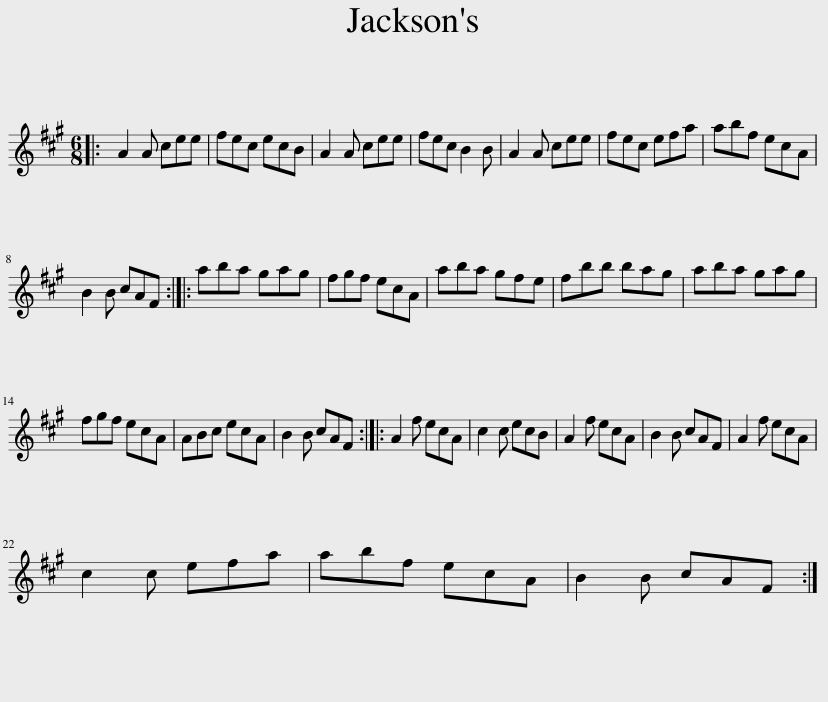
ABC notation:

X:1
L:1/8
M:6/8
I:linebreak $
K:A
V:1 treble
V:1
|: A2 A cee | fec ecB | A2 A cee | fec B2 B | A2 A cee | %5
 fec efa | abf ecA |$ B2 B cAF :: aba gag | fgf ecA | %10
 aba gfe | fbb bag | aba gag |$ fgf ecA | ABc ecA | %15
 B2 B cAF :: A2 f ecA | c2 c ecB | A2 f ecA | B2 B cAF | %20
 A2 f ecA |$ c2 c efa | abf ecA | B2 B cAF :| %24
